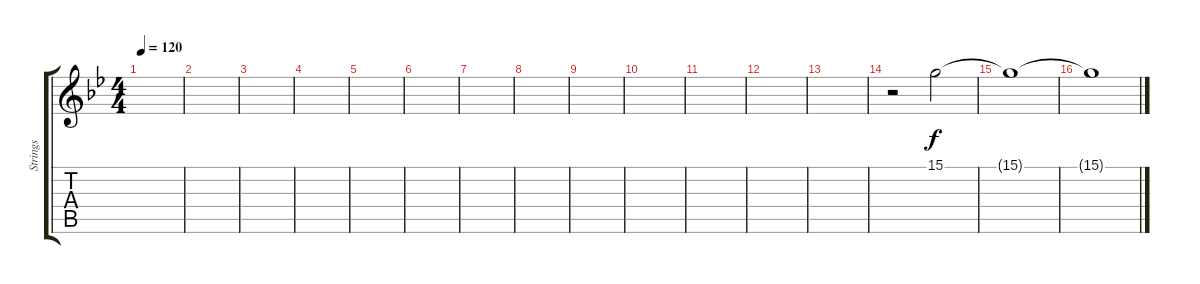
\track ("Strings" "Strings") {instrument synthstrings1}
\staff {score tabs}
\tuning (E4 B3 G3 D3 A2 E2) {hide}
\ts (4 4)
\tempo 120
\clef g2
\ks bb
|
|
|
|
|
|
|
|
|
|
|
|
|
r.2 15.1.2 |
15.1{t}.1 |
15.1{t}.1
